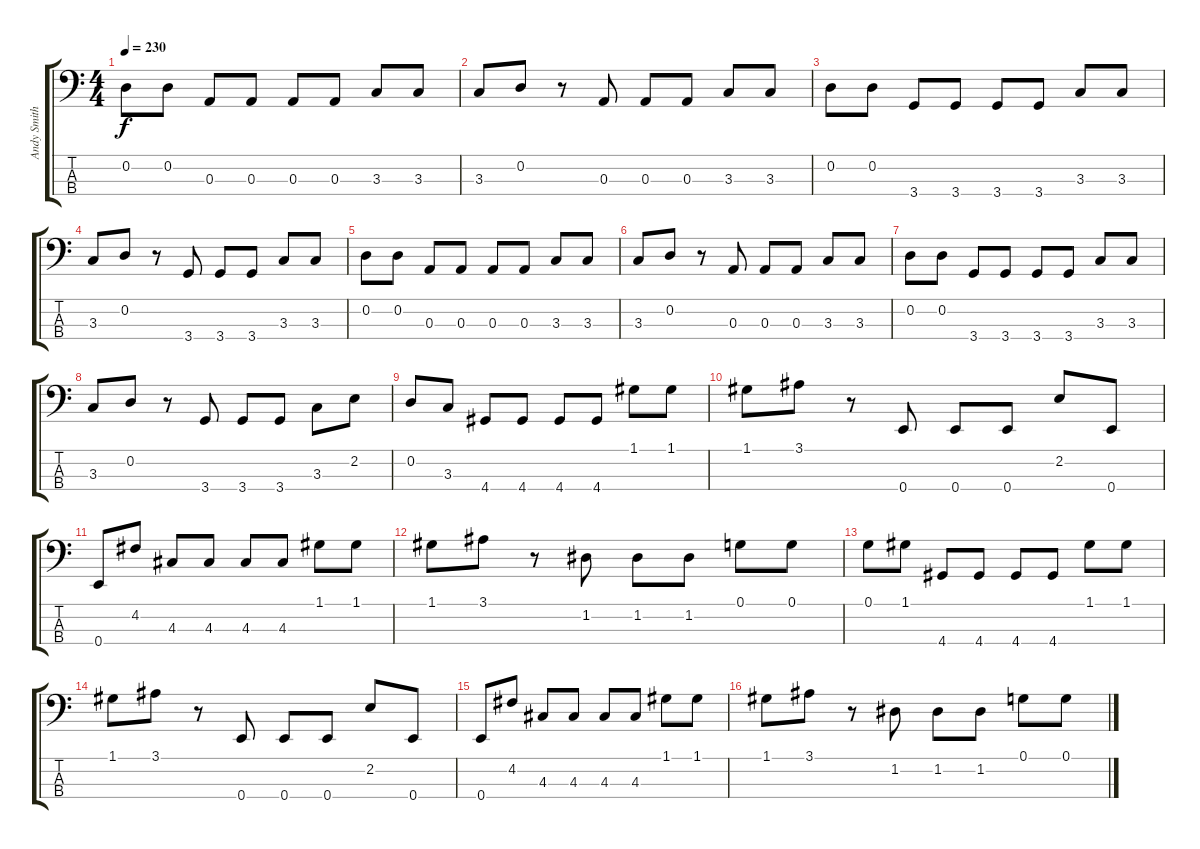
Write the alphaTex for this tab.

\track ("Andy Smith (bass)" "Andy Smith") {instrument electricbassfinger}
\staff {score tabs}
\tuning (G2 D2 A1 E1) {hide}
\ts (4 4)
\tempo 230
\clef f4
\ks c
0.2.8{dy f} 0.2.8 0.3.8 0.3.8 0.3.8 0.3.8 3.3.8 3.3.8 |
3.3.8 0.2.8 r.8 0.3.8 0.3.8 0.3.8 3.3.8 3.3.8 |
0.2.8 0.2.8 3.4.8 3.4.8 3.4.8 3.4.8 3.3.8 3.3.8 |
3.3.8 0.2.8 r.8 3.4.8 3.4.8 3.4.8 3.3.8 3.3.8 |
0.2.8 0.2.8 0.3.8 0.3.8 0.3.8 0.3.8 3.3.8 3.3.8 |
3.3.8 0.2.8 r.8 0.3.8 0.3.8 0.3.8 3.3.8 3.3.8 |
0.2.8 0.2.8 3.4.8 3.4.8 3.4.8 3.4.8 3.3.8 3.3.8 |
3.3.8 0.2.8 r.8 3.4.8 3.4.8 3.4.8 3.3.8 2.2.8 |
0.2.8 3.3.8 4.4.8 4.4.8 4.4.8 4.4.8 1.1.8 1.1.8 |
1.1.8 3.1.8 r.8 0.4.8 0.4.8 0.4.8 2.2.8 0.4.8 |
0.4.8 4.2.8 4.3.8 4.3.8 4.3.8 4.3.8 1.1.8 1.1.8 |
1.1.8 3.1.8 r.8 1.2.8 1.2.8 1.2.8 0.1.8 0.1.8 |
0.1.8 1.1.8 4.4.8 4.4.8 4.4.8 4.4.8 1.1.8 1.1.8 |
1.1.8 3.1.8 r.8 0.4.8 0.4.8 0.4.8 2.2.8 0.4.8 |
0.4.8 4.2.8 4.3.8 4.3.8 4.3.8 4.3.8 1.1.8 1.1.8 |
1.1.8 3.1.8 r.8 1.2.8 1.2.8 1.2.8 0.1.8 0.1.8
